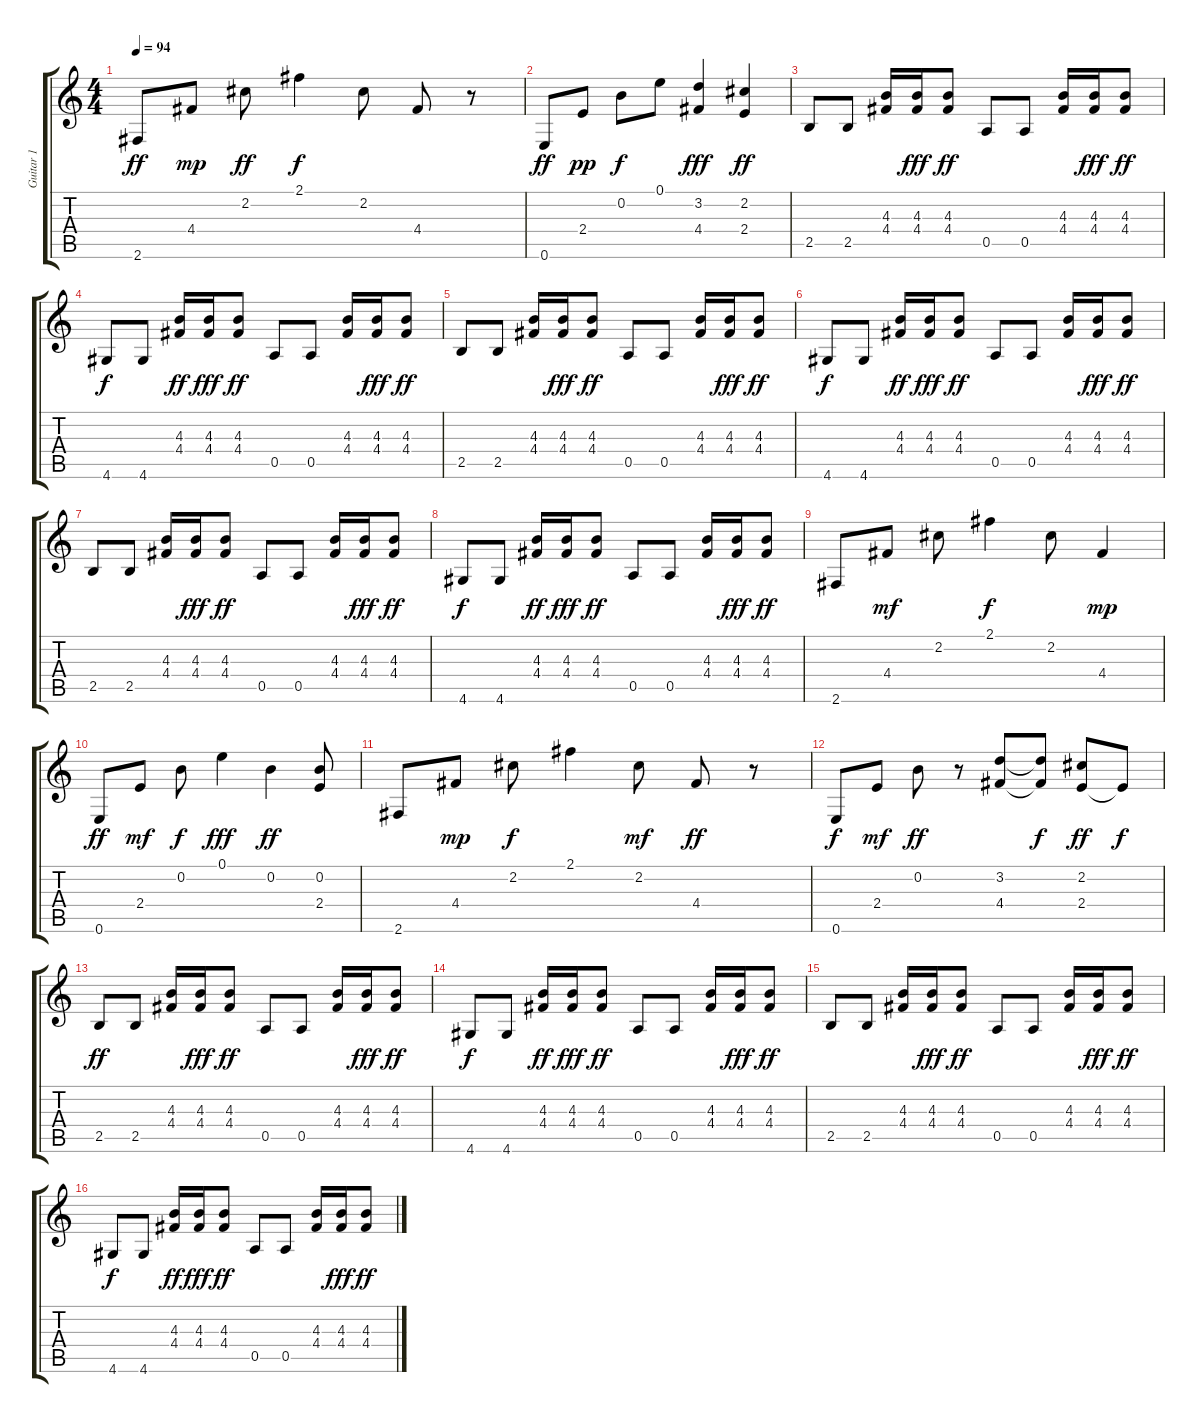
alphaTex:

\track ("Guitar 1" "Guitar 1") {instrument acousticguitarsteel}
\staff {score tabs}
\tuning (E4 B3 G3 D3 A2 E2) {hide}
\ts (4 4)
\tempo 94
\clef g2
\ks c
2.6.8{dy ff} 4.4.8{dy mp} 2.2.8{dy ff} 2.1.4{dy f} 2.2.8 4.4.8 r.8 |
0.6.8{dy ff} 2.4.8{dy pp} 0.2.8{dy f} 0.1.8 (3.2 4.4).4{dy fff} (2.2 2.4).4{dy ff} |
2.5.8 2.5.8 (4.3 4.4).16 (4.3 4.4).16{dy fff} (4.3 4.4).8{dy ff} 0.5.8 0.5.8 (4.3 4.4).16 (4.3 4.4).16{dy fff} (4.3 4.4).8{dy ff} |
4.6.8{dy f} 4.6.8 (4.3 4.4).16{dy ff} (4.3 4.4).16{dy fff} (4.3 4.4).8{dy ff} 0.5.8 0.5.8 (4.3 4.4).16 (4.3 4.4).16{dy fff} (4.3 4.4).8{dy ff} |
2.5.8 2.5.8 (4.3 4.4).16 (4.3 4.4).16{dy fff} (4.3 4.4).8{dy ff} 0.5.8 0.5.8 (4.3 4.4).16 (4.3 4.4).16{dy fff} (4.3 4.4).8{dy ff} |
4.6.8{dy f} 4.6.8 (4.3 4.4).16{dy ff} (4.3 4.4).16{dy fff} (4.3 4.4).8{dy ff} 0.5.8 0.5.8 (4.3 4.4).16 (4.3 4.4).16{dy fff} (4.3 4.4).8{dy ff} |
2.5.8 2.5.8 (4.3 4.4).16 (4.3 4.4).16{dy fff} (4.3 4.4).8{dy ff} 0.5.8 0.5.8 (4.3 4.4).16 (4.3 4.4).16{dy fff} (4.3 4.4).8{dy ff} |
4.6.8{dy f} 4.6.8 (4.3 4.4).16{dy ff} (4.3 4.4).16{dy fff} (4.3 4.4).8{dy ff} 0.5.8 0.5.8 (4.3 4.4).16 (4.3 4.4).16{dy fff} (4.3 4.4).8{dy ff} |
2.6.8 4.4.8{dy mf} 2.2.8 2.1.4{dy f} 2.2.8 4.4.4{dy mp} |
0.6.8{dy ff} 2.4.8{dy mf} 0.2.8{dy f} 0.1.4{dy fff} 0.2.4{dy ff} (0.2 2.4).8 |
2.6.8 4.4.8{dy mp} 2.2.8{dy f} 2.1.4 2.2.8{dy mf} 4.4.8{dy ff} r.8 |
0.6.8{dy f} 2.4.8{dy mf} 0.2.8{dy ff} r.8 (3.2 4.4).8 (3.2{t} 4.4{t}).8{dy f} (2.2 2.4).8{dy ff} 2.4{t}.8{dy f} |
2.5.8{dy ff} 2.5.8 (4.3 4.4).16 (4.3 4.4).16{dy fff} (4.3 4.4).8{dy ff} 0.5.8 0.5.8 (4.3 4.4).16 (4.3 4.4).16{dy fff} (4.3 4.4).8{dy ff} |
4.6.8{dy f} 4.6.8 (4.3 4.4).16{dy ff} (4.3 4.4).16{dy fff} (4.3 4.4).8{dy ff} 0.5.8 0.5.8 (4.3 4.4).16 (4.3 4.4).16{dy fff} (4.3 4.4).8{dy ff} |
2.5.8 2.5.8 (4.3 4.4).16 (4.3 4.4).16{dy fff} (4.3 4.4).8{dy ff} 0.5.8 0.5.8 (4.3 4.4).16 (4.3 4.4).16{dy fff} (4.3 4.4).8{dy ff} |
4.6.8{dy f} 4.6.8 (4.3 4.4).16{dy ff} (4.3 4.4).16{dy fff} (4.3 4.4).8{dy ff} 0.5.8 0.5.8 (4.3 4.4).16 (4.3 4.4).16{dy fff} (4.3 4.4).8{dy ff}
